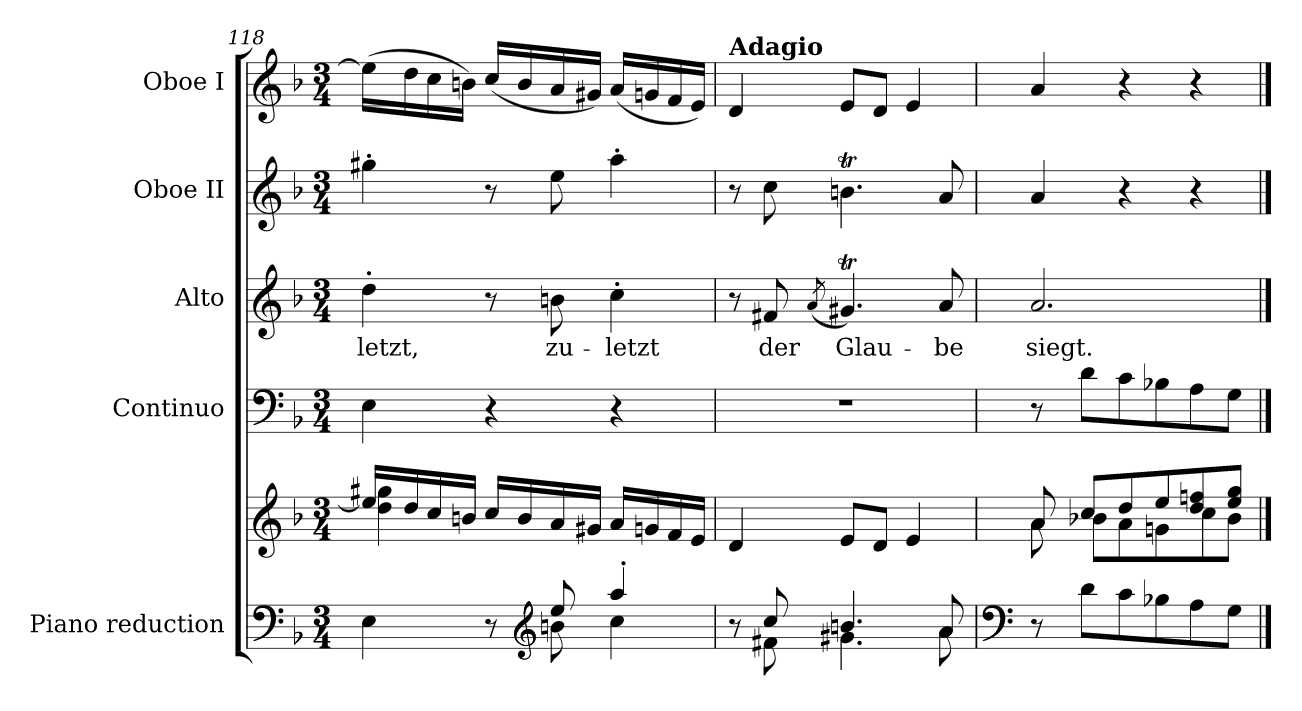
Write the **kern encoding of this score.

**kern	**kern	**kern	**kern	**text	**kern	**kern
*part5	*part5	*part4	*part3	*part3	*part2	*part1
*staff6	*staff5	*staff4	*staff3	*staff3	*staff2	*staff1
*I"Piano reduction	*	*I"Continuo	*I"Alto	*	*I"Oboe II	*I"Oboe I
*I'Pno	*	*	*	*	*I'Ob	*I'Ob
!!LO:LB:g=z
*clefF4	*clefG2	*clefF4	*clefG2	*	*clefG2	*clefG2
*k[b-]	*k[b-]	*k[b-]	*k[b-]	*	*k[b-]	*k[b-]
*M3/4	*M3/4	*M3/4	*M3/4	*	*M3/4	*M3/4
=118	=118	=118	=118	=118	=118	=118
*^	*^	*	*	*	*	*
!	!	!	!	!	!	!LO:LY:b	!	!
4ryy	4E\	16ee/LL]	4dd\ 4gg#X\	4E\	4dd'\	-letzt,	4gg#X'\	(>16ee\LL]
.	.	16dd/	.	.	.	.	.	16dd\
.	.	16cc/	.	.	.	.	.	16cc\
.	.	16bn/JJ	.	.	.	.	.	16bn\JJ)
8r	8ryy	16cc/LL	2ryy	4r	8r	.	8r	(<16cc/LL
.	.	16b/	.	.	.	.	.	16b/
*clefG2	*	*	*	*	*	*	*	*
!	!	!	!	!	!	!LO:LY:b	!	!
8ee/	8bn\	16a/	.	.	8bn\	zu-	8ee\	16a/
.	.	16g#X/JJ	.	.	.	.	.	16g#X/JJ)
!	!	!	!	!	!	!LO:LY:b	!	!
4aa'/	4cc\	16a/LL	.	4r	4cc'\	-letzt	4aa'\	(<16a/LL
.	.	16gn/	.	.	.	.	.	16gn/
.	.	16f/	.	.	.	.	.	16f/
.	.	16e/JJ	.	.	.	.	.	16e/JJ)
*	*	*v	*v	*	*	*	*	*
=119	=119	=119	=119	=119	=119	=119	=119
!	!	!	!	!	!	!	!LO:TX:a:B:t=Adagio
8r	8ryy	4d/	2.r	8r	.	8r	4d/
!	!	!	!	!	!LO:LY:b	!	!
8cc/	8f#X\	.	.	8f#X/	der	8cc\	.
.	.	.	.	(<8qa/	.	.	.
!	!	!	!	!	!LO:LY:b	!	!
4.bn/	4.g#X\	8e/L	.	4.g#Xt/)	Glau-	4.bnt\	8e/L
.	.	8d/J	.	.	.	.	8d/J
.	.	4e/	.	.	.	.	4e/
!	!	!	!	!	!LO:LY:b	!	!
8a/	8a\	.	.	8a/	-be	8a/	.
*v	*v	*	*	*	*	*	*
=120	=120	=120	=120	=120	=120	=120
*clefF4	*	*	*	*	*	*
*^	*^	*	*	*	*	*
!	!	!	!	!	!	!LO:LY:b	!	!
*v	*v	*	*	*	*	*	*	*
8r	8a/	8a\	8r	2.a/	siegt.	4a/	4a/
8d\L	8cc/L	8b-X\L	8d\L	.	.	.	.
8c\	8dd/	8a\	8c\	.	.	4r	4r
8B-X\	8ee/	8gn\	8B-X\	.	.	.	.
8A\	8dd/ 8ffn/	8cc\	8A\	.	.	4r	4r
8G\J	8ee/ 8gg/J	8b-\J	8G\J	.	.	.	.
*	*v	*v	*	*	*	*	*
==	==	==	==	==	==	==
*-	*-	*-	*-	*-	*-	*-
